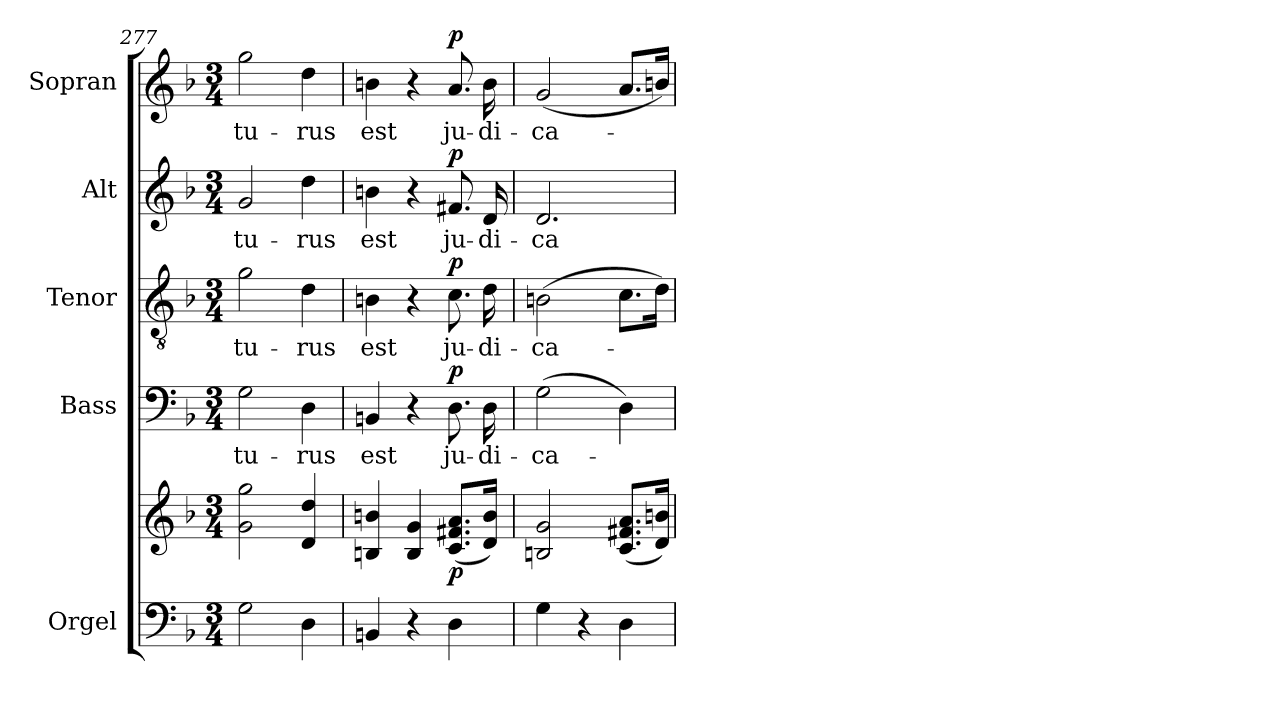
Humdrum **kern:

**kern	**kern	**dynam	**kern	**text	**dynam	**kern	**text	**dynam	**kern	**text	**dynam	**kern	**text	**dynam
*part5	*part5	*part5	*part4	*part4	*part4	*part3	*part3	*part3	*part2	*part2	*part2	*part1	*part1	*part1
*staff6	*staff5	*staff5/6	*staff4	*staff4	*staff4	*staff3	*staff3	*staff3	*staff2	*staff2	*staff2	*staff1	*staff1	*staff1
*I"Orgel	*	*	*I"Bass	*	*	*I"Tenor	*	*	*I"Alt	*	*	*I"Sopran	*	*
*I'Org.	*	*	*I'B.	*	*	*I'T.	*	*	*I'A.	*	*	*I'S.	*	*
*clefF4	*clefG2	*	*clefF4	*	*	*clefGv2	*	*	*clefG2	*	*	*clefG2	*	*
*k[b-]	*k[b-]	*	*k[b-]	*	*	*k[b-]	*	*	*k[b-]	*	*	*k[b-]	*	*
*F:	*F:	*	*F:	*	*	*F:	*	*	*F:	*	*	*F:	*	*
*M3/4	*M3/4	*	*M3/4	*	*	*M3/4	*	*	*M3/4	*	*	*M3/4	*	*
=277	=277	=277	=277	=277	=277	=277	=277	=277	=277	=277	=277	=277	=277	=277
!	!	!	!	!LO:LY:b	!	!	!LO:LY:b	!	!	!LO:LY:b	!	!	!LO:LY:b	!
2G\	2g\ 2gg\	.	2G\	-tu-	.	2g\	-tu-	.	2g/	-tu-	.	2gg\	-tu-	.
!	!	!	!	!LO:LY:b	!	!	!LO:LY:b	!	!	!LO:LY:b	!	!	!LO:LY:b	!
4D\	4d/ 4dd/	.	4D\	-rus	.	4d\	-rus	.	4dd\	-rus	.	4dd\	-rus	.
!!LO:LB:g=z
=278	=278	=278	=278	=278	=278	=278	=278	=278	=278	=278	=278	=278	=278	=278
!	!	!	!	!LO:LY:b	!	!	!LO:LY:b	!	!	!LO:LY:b	!	!	!LO:LY:b	!
4BBn/	4Bn/ 4bn/	.	4BBn/	est	.	4Bn\	est	.	4bn\	est	.	4bn\	est	.
4r	4B/ 4g/	.	4r	.	.	4r	.	.	4r	.	.	4r	.	.
!	!	!LO:DY:b	!	!LO:LY:b	!LO:DY:a	!	!LO:LY:b	!LO:DY:a	!	!LO:LY:b	!LO:DY:a	!	!LO:LY:b	!LO:DY:a
4D\	(<8.c/ 8.f#X/ 8.a/L	p	8.D\	ju-	p	8.c\	ju-	p	8.f#X/	ju-	p	8.a/	ju-	p
!	!	!	!	!LO:LY:b	!	!	!LO:LY:b	!	!	!LO:LY:b	!	!	!LO:LY:b	!
.	16d/ 16b/Jk)	.	16D\	-di-	.	16d\	-di-	.	16d/	-di-	.	16b\	-di-	.
=279	=279	=279	=279	=279	=279	=279	=279	=279	=279	=279	=279	=279	=279	=279
!	!	!	!	!LO:LY:b	!	!	!LO:LY:b	!	!	!LO:LY:b	!	!	!LO:LY:b	!
4G\	2Bn/ 2g/	.	(>2G\	-ca-	.	(>2Bn\	-ca-	.	2.d/	-ca-	.	(<2g/	-ca-	.
4r	.	.	.	.	.	.	.	.	.	.	.	.	.	.
4D\	(<8.c/ 8.f#X/ 8.a/L	.	4D\)	.	.	8.c\L	.	.	.	.	.	8.a/L	.	.
.	16d/ 16bn/Jk)	.	.	.	.	16d\Jk)	.	.	.	.	.	16bn/Jk)	.	.
=	=	=	=	=	=	=	=	=	=	=	=	=	=	=
*-	*-	*-	*-	*-	*-	*-	*-	*-	*-	*-	*-	*-	*-	*-
